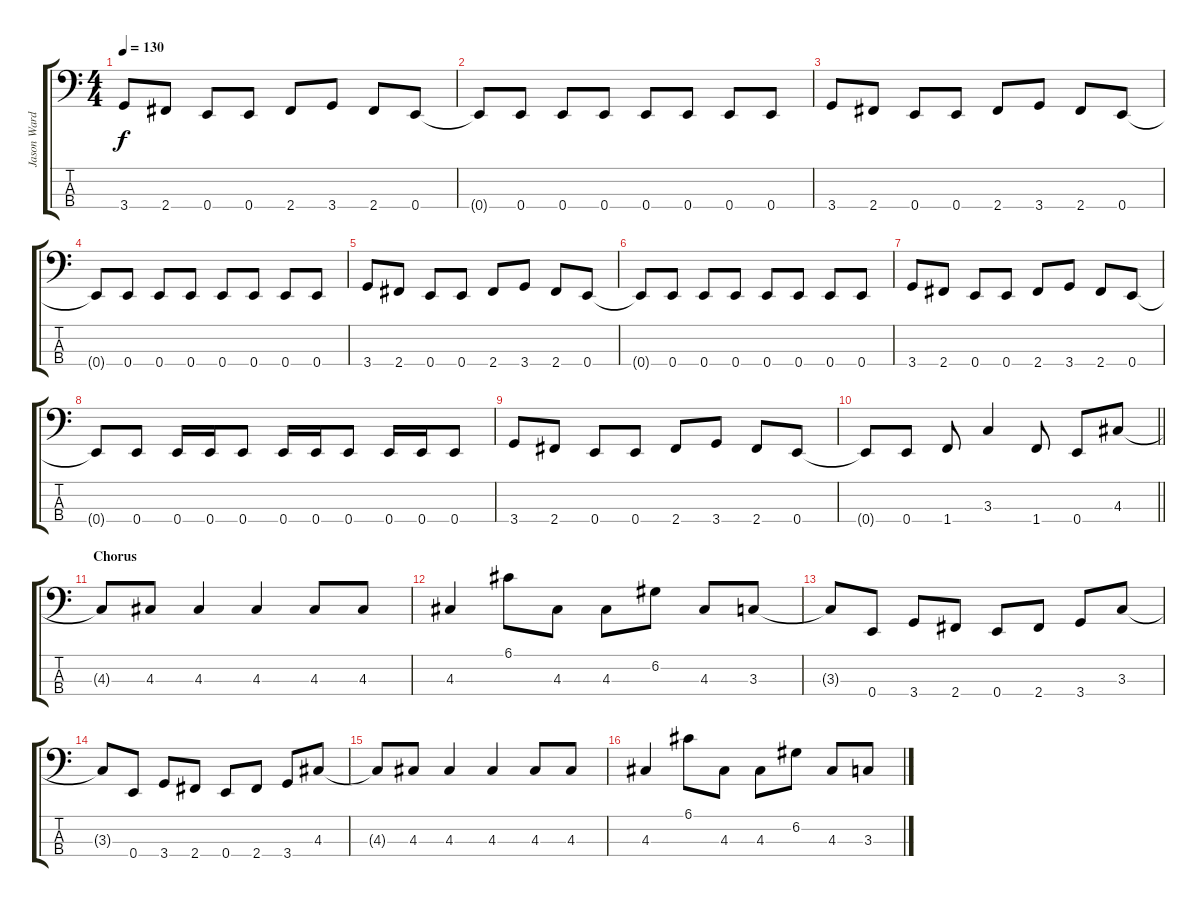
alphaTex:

\track ("Jason Ward" "Jason Ward") {instrument electricbassfinger}
\staff {score tabs}
\tuning (G2 D2 A1 E1) {hide}
\ts (4 4)
\tempo 130
\clef f4
\ks c
3.4.8{dy f} 2.4.8 0.4.8 0.4.8 2.4.8 3.4.8 2.4.8 0.4.8 |
0.4{t}.8 0.4.8 0.4.8 0.4.8 0.4.8 0.4.8 0.4.8 0.4.8 |
3.4.8 2.4.8 0.4.8 0.4.8 2.4.8 3.4.8 2.4.8 0.4.8 |
0.4{t}.8 0.4.8 0.4.8 0.4.8 0.4.8 0.4.8 0.4.8 0.4.8 |
3.4.8 2.4.8 0.4.8 0.4.8 2.4.8 3.4.8 2.4.8 0.4.8 |
0.4{t}.8 0.4.8 0.4.8 0.4.8 0.4.8 0.4.8 0.4.8 0.4.8 |
3.4.8 2.4.8 0.4.8 0.4.8 2.4.8 3.4.8 2.4.8 0.4.8 |
0.4{t}.8 0.4.8 0.4.16 0.4.16 0.4.8 0.4.16 0.4.16 0.4.8 0.4.16 0.4.16 0.4.8 |
3.4.8 2.4.8 0.4.8 0.4.8 2.4.8 3.4.8 2.4.8 0.4.8 |
\barLineRight lightlight
0.4{t}.8 0.4.8 1.4.8 3.3.4 1.4.8 0.4.8 4.3.8 |
\section ("" "Chorus")
4.3{t}.8 4.3.8 4.3.4 4.3.4 4.3.8 4.3.8 |
4.3.4 6.1.8 4.3.8 4.3.8 6.2.8 4.3.8 3.3.8 |
3.3{t}.8 0.4.8 3.4.8 2.4.8 0.4.8 2.4.8 3.4.8 3.3.8 |
3.3{t}.8 0.4.8 3.4.8 2.4.8 0.4.8 2.4.8 3.4.8 4.3.8 |
4.3{t}.8 4.3.8 4.3.4 4.3.4 4.3.8 4.3.8 |
4.3.4 6.1.8 4.3.8 4.3.8 6.2.8 4.3.8 3.3.8
